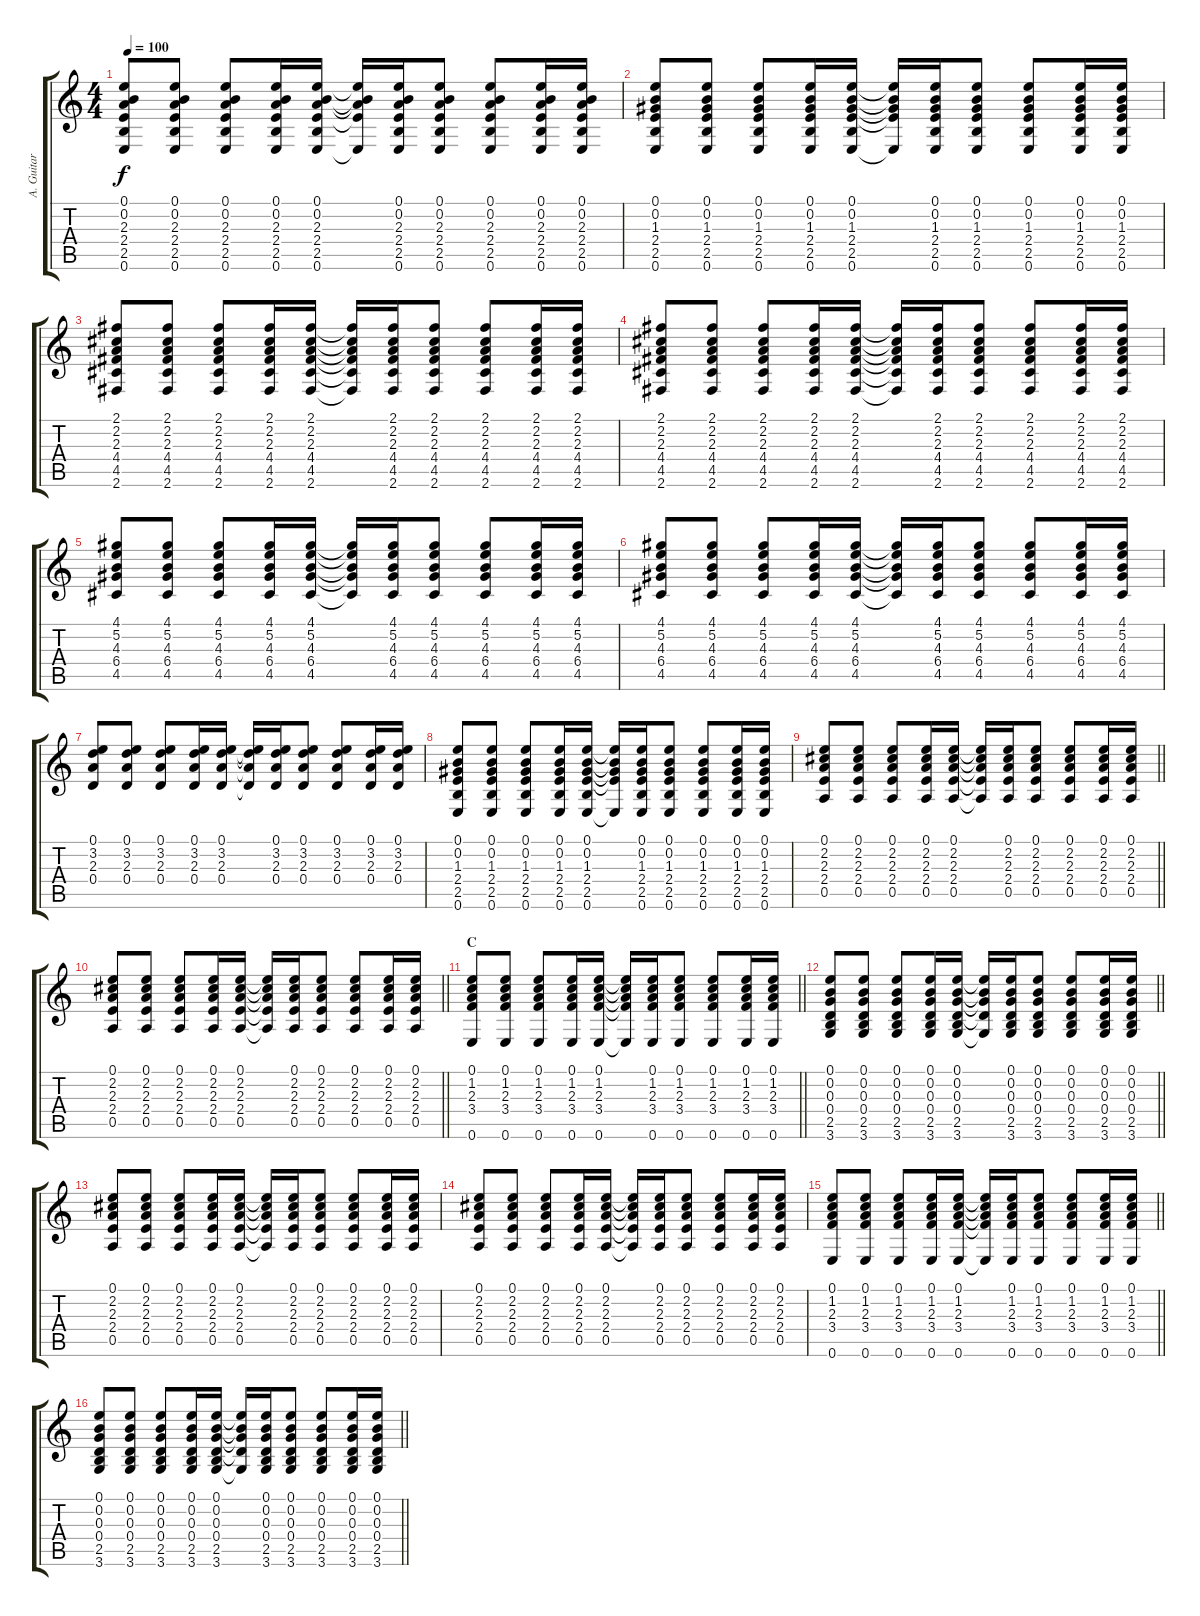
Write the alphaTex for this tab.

\track ("A. Guitar III (Tora) " "A. Guitar ") {instrument acousticguitarsteel}
\staff {score tabs}
\tuning (E4 B3 G3 D3 A2 E2) {hide}
\ts (4 4)
\tempo 100
\clef g2
\ks c
(0.1 0.2 2.3 2.4 2.5 0.6).8{dy f} (0.1 0.2 2.3 2.4 2.5 0.6).8 (0.1 0.2 2.3 2.4 2.5 0.6).8 (0.1 0.2 2.3 2.4 2.5 0.6).16 (0.1 0.2 2.3 2.4 2.5 0.6).16 (0.1{t} 0.2{t} 2.3{t} 2.4{t} 0.6{t}).16 (0.1 0.2 2.3 2.4 2.5 0.6).16 (0.1 0.2 2.3 2.4 2.5 0.6).8 (0.1 0.2 2.3 2.4 2.5 0.6).8 (0.1 0.2 2.3 2.4 2.5 0.6).16 (0.1 0.2 2.3 2.4 2.5 0.6).16 |
(0.1 0.2 1.3 2.4 2.5 0.6).8 (0.1 0.2 1.3 2.4 2.5 0.6).8 (0.1 0.2 1.3 2.4 2.5 0.6).8 (0.1 0.2 1.3 2.4 2.5 0.6).16 (0.1 0.2 1.3 2.4 2.5 0.6).16 (0.1{t} 0.2{t} 1.3{t} 2.4{t} 0.6{t}).16 (0.1 0.2 1.3 2.4 2.5 0.6).16 (0.1 0.2 1.3 2.4 2.5 0.6).8 (0.1 0.2 1.3 2.4 2.5 0.6).8 (0.1 0.2 1.3 2.4 2.5 0.6).16 (0.1 0.2 1.3 2.4 2.5 0.6).16 |
(2.1 2.2 2.3 4.4 4.5 2.6).8 (2.1 2.2 2.3 4.4 4.5 2.6).8 (2.1 2.2 2.3 4.4 4.5 2.6).8 (2.1 2.2 2.3 4.4 4.5 2.6).16 (2.1 2.2 2.3 4.4 4.5 2.6).16 (2.1{t} 2.2{t} 2.3{t} 4.4{t} 4.5{t} 2.6{t}).16 (2.1 2.2 2.3 4.4 4.5 2.6).16 (2.1 2.2 2.3 4.4 4.5 2.6).8 (2.1 2.2 2.3 4.4 4.5 2.6).8 (2.1 2.2 2.3 4.4 4.5 2.6).16 (2.1 2.2 2.3 4.4 4.5 2.6).16 |
(2.1 2.2 2.3 4.4 4.5 2.6).8 (2.1 2.2 2.3 4.4 4.5 2.6).8 (2.1 2.2 2.3 4.4 4.5 2.6).8 (2.1 2.2 2.3 4.4 4.5 2.6).16 (2.1 2.2 2.3 4.4 4.5 2.6).16 (2.1{t} 2.2{t} 2.3{t} 4.4{t} 4.5{t} 2.6{t}).16 (2.1 2.2 2.3 4.4 4.5 2.6).16 (2.1 2.2 2.3 4.4 4.5 2.6).8 (2.1 2.2 2.3 4.4 4.5 2.6).8 (2.1 2.2 2.3 4.4 4.5 2.6).16 (2.1 2.2 2.3 4.4 4.5 2.6).16 |
(4.1 5.2 4.3 6.4 4.5).8 (4.1 5.2 4.3 6.4 4.5).8 (4.1 5.2 4.3 6.4 4.5).8 (4.1 5.2 4.3 6.4 4.5).16 (4.1 5.2 4.3 6.4 4.5).16 (4.1{t} 5.2{t} 4.3{t} 6.4{t} 4.5{t}).16 (4.1 5.2 4.3 6.4 4.5).16 (4.1 5.2 4.3 6.4 4.5).8 (4.1 5.2 4.3 6.4 4.5).8 (4.1 5.2 4.3 6.4 4.5).16 (4.1 5.2 4.3 6.4 4.5).16 |
(4.1 5.2 4.3 6.4 4.5).8 (4.1 5.2 4.3 6.4 4.5).8 (4.1 5.2 4.3 6.4 4.5).8 (4.1 5.2 4.3 6.4 4.5).16 (4.1 5.2 4.3 6.4 4.5).16 (4.1{t} 5.2{t} 4.3{t} 6.4{t} 4.5{t}).16 (4.1 5.2 4.3 6.4 4.5).16 (4.1 5.2 4.3 6.4 4.5).8 (4.1 5.2 4.3 6.4 4.5).8 (4.1 5.2 4.3 6.4 4.5).16 (4.1 5.2 4.3 6.4 4.5).16 |
(0.1 3.2 2.3 0.4).8 (0.1 3.2 2.3 0.4).8 (0.1 3.2 2.3 0.4).8 (0.1 3.2 2.3 0.4).16 (0.1 3.2 2.3 0.4).16 (0.1{t} 3.2{t} 2.3{t} 0.4{t}).16 (0.1 3.2 2.3 0.4).16 (0.1 3.2 2.3 0.4).8 (0.1 3.2 2.3 0.4).8 (0.1 3.2 2.3 0.4).16 (0.1 3.2 2.3 0.4).16 |
(0.1 0.2 1.3 2.4 2.5 0.6).8 (0.1 0.2 1.3 2.4 2.5 0.6).8 (0.1 0.2 1.3 2.4 2.5 0.6).8 (0.1 0.2 1.3 2.4 2.5 0.6).16 (0.1 0.2 1.3 2.4 2.5 0.6).16 (0.1{t} 0.2{t} 1.3{t} 2.4{t} 0.6{t}).16 (0.1 0.2 1.3 2.4 2.5 0.6).16 (0.1 0.2 1.3 2.4 2.5 0.6).8 (0.1 0.2 1.3 2.4 2.5 0.6).8 (0.1 0.2 1.3 2.4 2.5 0.6).16 (0.1 0.2 1.3 2.4 2.5 0.6).16 |
\barLineRight lightlight
(0.1 2.2 2.3 2.4 0.5).8 (0.1 2.2 2.3 2.4 0.5).8 (0.1 2.2 2.3 2.4 0.5).8 (0.1 2.2 2.3 2.4 0.5).16 (0.1 2.2 2.3 2.4 0.5).16 (0.1{t} 2.2{t} 2.3{t} 2.4{t} 0.5{t}).16 (0.1 2.2 2.3 2.4 0.5).16 (0.1 2.2 2.3 2.4 0.5).8 (0.1 2.2 2.3 2.4 0.5).8 (0.1 2.2 2.3 2.4 0.5).16 (0.1 2.2 2.3 2.4 0.5).16 |
\barLineRight lightlight
(0.1 2.2 2.3 2.4 0.5).8 (0.1 2.2 2.3 2.4 0.5).8 (0.1 2.2 2.3 2.4 0.5).8 (0.1 2.2 2.3 2.4 0.5).16 (0.1 2.2 2.3 2.4 0.5).16 (0.1{t} 2.2{t} 2.3{t} 2.4{t} 0.5{t}).16 (0.1 2.2 2.3 2.4 0.5).16 (0.1 2.2 2.3 2.4 0.5).8 (0.1 2.2 2.3 2.4 0.5).8 (0.1 2.2 2.3 2.4 0.5).16 (0.1 2.2 2.3 2.4 0.5).16 |
\section ("" "C")
\barLineRight lightlight
(0.1 1.2 2.3 3.4 0.6).8 (0.1 1.2 2.3 3.4 0.6).8 (0.1 1.2 2.3 3.4 0.6).8 (0.1 1.2 2.3 3.4 0.6).16 (0.1 1.2 2.3 3.4 0.6).16 (0.1{t} 1.2{t} 2.3{t} 3.4{t} 0.6{t}).16 (0.1 1.2 2.3 3.4 0.6).16 (0.1 1.2 2.3 3.4 0.6).8 (0.1 1.2 2.3 3.4 0.6).8 (0.1 1.2 2.3 3.4 0.6).16 (0.1 1.2 2.3 3.4 0.6).16 |
\barLineRight lightlight
(0.1 0.2 0.3 0.4 2.5 3.6).8 (0.1 0.2 0.3 0.4 2.5 3.6).8 (0.1 0.2 0.3 0.4 2.5 3.6).8 (0.1 0.2 0.3 0.4 2.5 3.6).16 (0.1 0.2 0.3 0.4 2.5 3.6).16 (0.1{t} 0.2{t} 0.3{t} 0.4{t} 3.6{t}).16 (0.1 0.2 0.3 0.4 2.5 3.6).16 (0.1 0.2 0.3 0.4 2.5 3.6).8 (0.1 0.2 0.3 0.4 2.5 3.6).8 (0.1 0.2 0.3 0.4 2.5 3.6).16 (0.1 0.2 0.3 0.4 2.5 3.6).16 |
(0.1 2.2 2.3 2.4 0.5).8 (0.1 2.2 2.3 2.4 0.5).8 (0.1 2.2 2.3 2.4 0.5).8 (0.1 2.2 2.3 2.4 0.5).16 (0.1 2.2 2.3 2.4 0.5).16 (0.1{t} 2.2{t} 2.3{t} 2.4{t} 0.5{t}).16 (0.1 2.2 2.3 2.4 0.5).16 (0.1 2.2 2.3 2.4 0.5).8 (0.1 2.2 2.3 2.4 0.5).8 (0.1 2.2 2.3 2.4 0.5).16 (0.1 2.2 2.3 2.4 0.5).16 |
(0.1 2.2 2.3 2.4 0.5).8 (0.1 2.2 2.3 2.4 0.5).8 (0.1 2.2 2.3 2.4 0.5).8 (0.1 2.2 2.3 2.4 0.5).16 (0.1 2.2 2.3 2.4 0.5).16 (0.1{t} 2.2{t} 2.3{t} 2.4{t} 0.5{t}).16 (0.1 2.2 2.3 2.4 0.5).16 (0.1 2.2 2.3 2.4 0.5).8 (0.1 2.2 2.3 2.4 0.5).8 (0.1 2.2 2.3 2.4 0.5).16 (0.1 2.2 2.3 2.4 0.5).16 |
\barLineRight lightlight
(0.1 1.2 2.3 3.4 0.6).8 (0.1 1.2 2.3 3.4 0.6).8 (0.1 1.2 2.3 3.4 0.6).8 (0.1 1.2 2.3 3.4 0.6).16 (0.1 1.2 2.3 3.4 0.6).16 (0.1{t} 1.2{t} 2.3{t} 3.4{t} 0.6{t}).16 (0.1 1.2 2.3 3.4 0.6).16 (0.1 1.2 2.3 3.4 0.6).8 (0.1 1.2 2.3 3.4 0.6).8 (0.1 1.2 2.3 3.4 0.6).16 (0.1 1.2 2.3 3.4 0.6).16 |
\barLineRight lightlight
(0.1 0.2 0.3 0.4 2.5 3.6).8 (0.1 0.2 0.3 0.4 2.5 3.6).8 (0.1 0.2 0.3 0.4 2.5 3.6).8 (0.1 0.2 0.3 0.4 2.5 3.6).16 (0.1 0.2 0.3 0.4 2.5 3.6).16 (0.1{t} 0.2{t} 0.3{t} 0.4{t} 3.6{t}).16 (0.1 0.2 0.3 0.4 2.5 3.6).16 (0.1 0.2 0.3 0.4 2.5 3.6).8 (0.1 0.2 0.3 0.4 2.5 3.6).8 (0.1 0.2 0.3 0.4 2.5 3.6).16 (0.1 0.2 0.3 0.4 2.5 3.6).16
